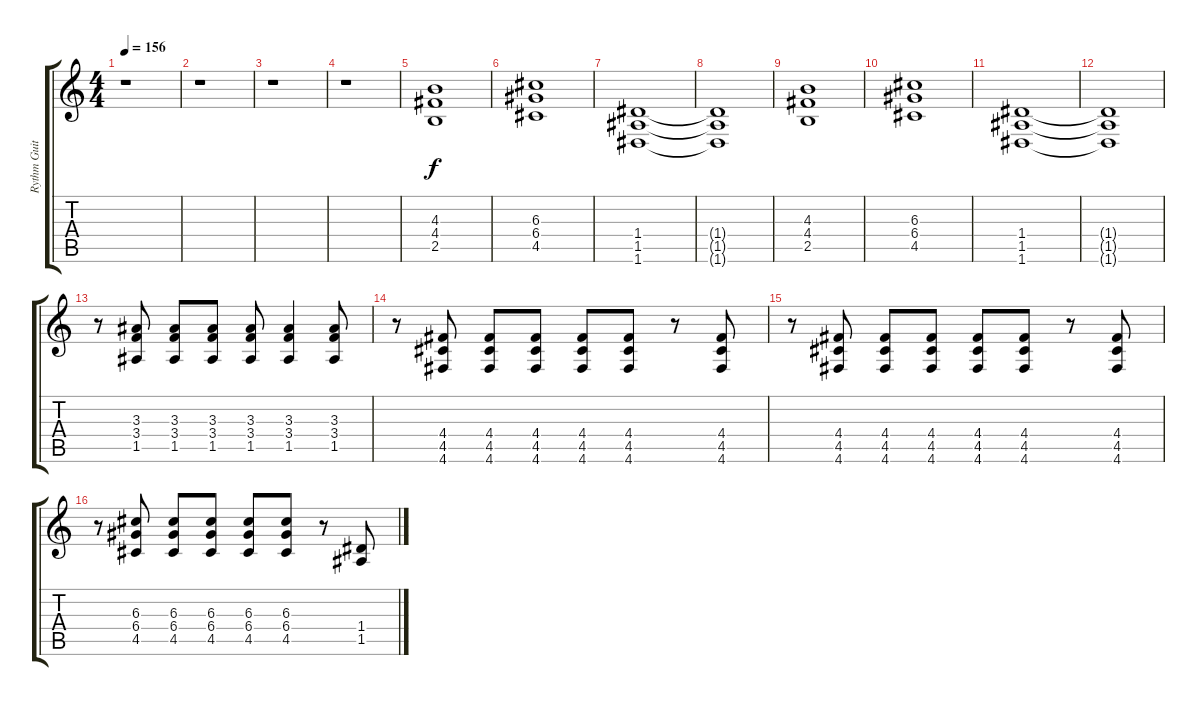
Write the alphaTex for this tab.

\track ("Rythm Guitar" "Rythm Guit") {instrument overdrivenguitar}
\staff {score tabs}
\tuning (E4 B3 G3 D3 A2 D2) {hide}
\ts (4 4)
\tempo 156
\clef g2
\ks c
r.1{dy f} |
r.1 |
r.1 |
r.1 |
(4.3 4.4 2.5).1 |
(6.3 6.4 4.5).1 |
(1.4 1.5 1.6).1 |
(1.4{t} 1.5{t} 1.6{t}).1 |
(4.3 4.4 2.5).1 |
(6.3 6.4 4.5).1 |
(1.4 1.5 1.6).1 |
(1.4{t} 1.5{t} 1.6{t}).1 |
r.8 (3.3 3.4 1.5).8 (3.3 3.4 1.5).8 (3.3 3.4 1.5).8 (3.3 3.4 1.5).8 (3.3 3.4 1.5).4 (3.3 3.4 1.5).8 |
r.8 (4.4 4.5 4.6).8 (4.4 4.5 4.6).8 (4.4 4.5 4.6).8 (4.4 4.5 4.6).8 (4.4 4.5 4.6).8 r.8 (4.4 4.5 4.6).8 |
r.8 (4.4 4.5 4.6).8 (4.4 4.5 4.6).8 (4.4 4.5 4.6).8 (4.4 4.5 4.6).8 (4.4 4.5 4.6).8 r.8 (4.4 4.5 4.6).8 |
r.8 (6.3 6.4 4.5).8 (6.3 6.4 4.5).8 (6.3 6.4 4.5).8 (6.3 6.4 4.5).8 (6.3 6.4 4.5).8 r.8 (1.4 1.5).8
